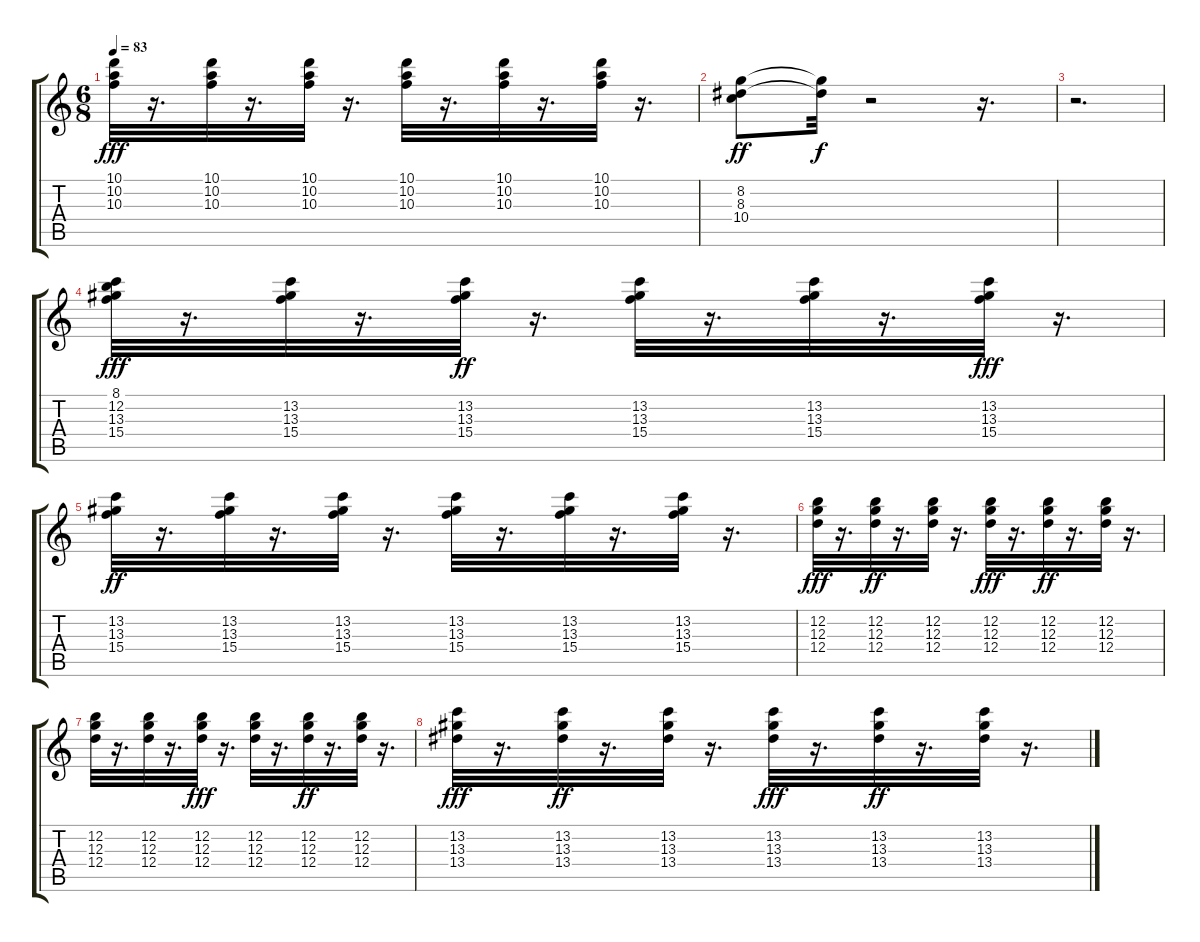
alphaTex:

\track "" {instrument electricbassfinger}
\staff {score tabs}
\tuning (E4 B3 G3 D3 A2 E2) {hide}
\ts (6 8)
\tempo 83
\clef g2
\ks c
(10.1 10.2 10.3).32{dy fff} r.16{d} (10.1 10.2 10.3).32 r.16{d} (10.1 10.2 10.3).32 r.16{d} (10.1 10.2 10.3).32 r.16{d} (10.1 10.2 10.3).32 r.16{d} (10.1 10.2 10.3).32 r.16{d} |
(8.2 8.3 10.4).8{dy ff} (8.2{t} 8.3{t}).32{dy f} r.2 r.16{d} |
r.2{d} |
(8.1 12.2 13.3 15.4).32{dy fff} r.16{d} (13.2 13.3 15.4).32 r.16{d} (13.2 13.3 15.4).32{dy ff} r.16{d} (13.2 13.3 15.4).32 r.16{d} (13.2 13.3 15.4).32 r.16{d} (13.2 13.3 15.4).32{dy fff} r.16{d} |
(13.2 13.3 15.4).32{dy ff} r.16{d} (13.2 13.3 15.4).32 r.16{d} (13.2 13.3 15.4).32 r.16{d} (13.2 13.3 15.4).32 r.16{d} (13.2 13.3 15.4).32 r.16{d} (13.2 13.3 15.4).32 r.16{d} |
(12.2 12.3 12.4).32{dy fff} r.16{d} (12.2 12.3 12.4).32{dy ff} r.16{d} (12.2 12.3 12.4).32 r.16{d} (12.2 12.3 12.4).32{dy fff} r.16{d} (12.2 12.3 12.4).32{dy ff} r.16{d} (12.2 12.3 12.4).32 r.16{d} |
(12.2 12.3 12.4).32 r.16{d} (12.2 12.3 12.4).32 r.16{d} (12.2 12.3 12.4).32{dy fff} r.16{d} (12.2 12.3 12.4).32 r.16{d} (12.2 12.3 12.4).32{dy ff} r.16{d} (12.2 12.3 12.4).32 r.16{d} |
(13.2 13.3 13.4).32{dy fff} r.16{d} (13.2 13.3 13.4).32{dy ff} r.16{d} (13.2 13.3 13.4).32 r.16{d} (13.2 13.3 13.4).32{dy fff} r.16{d} (13.2 13.3 13.4).32{dy ff} r.16{d} (13.2 13.3 13.4).32 r.16{d}
